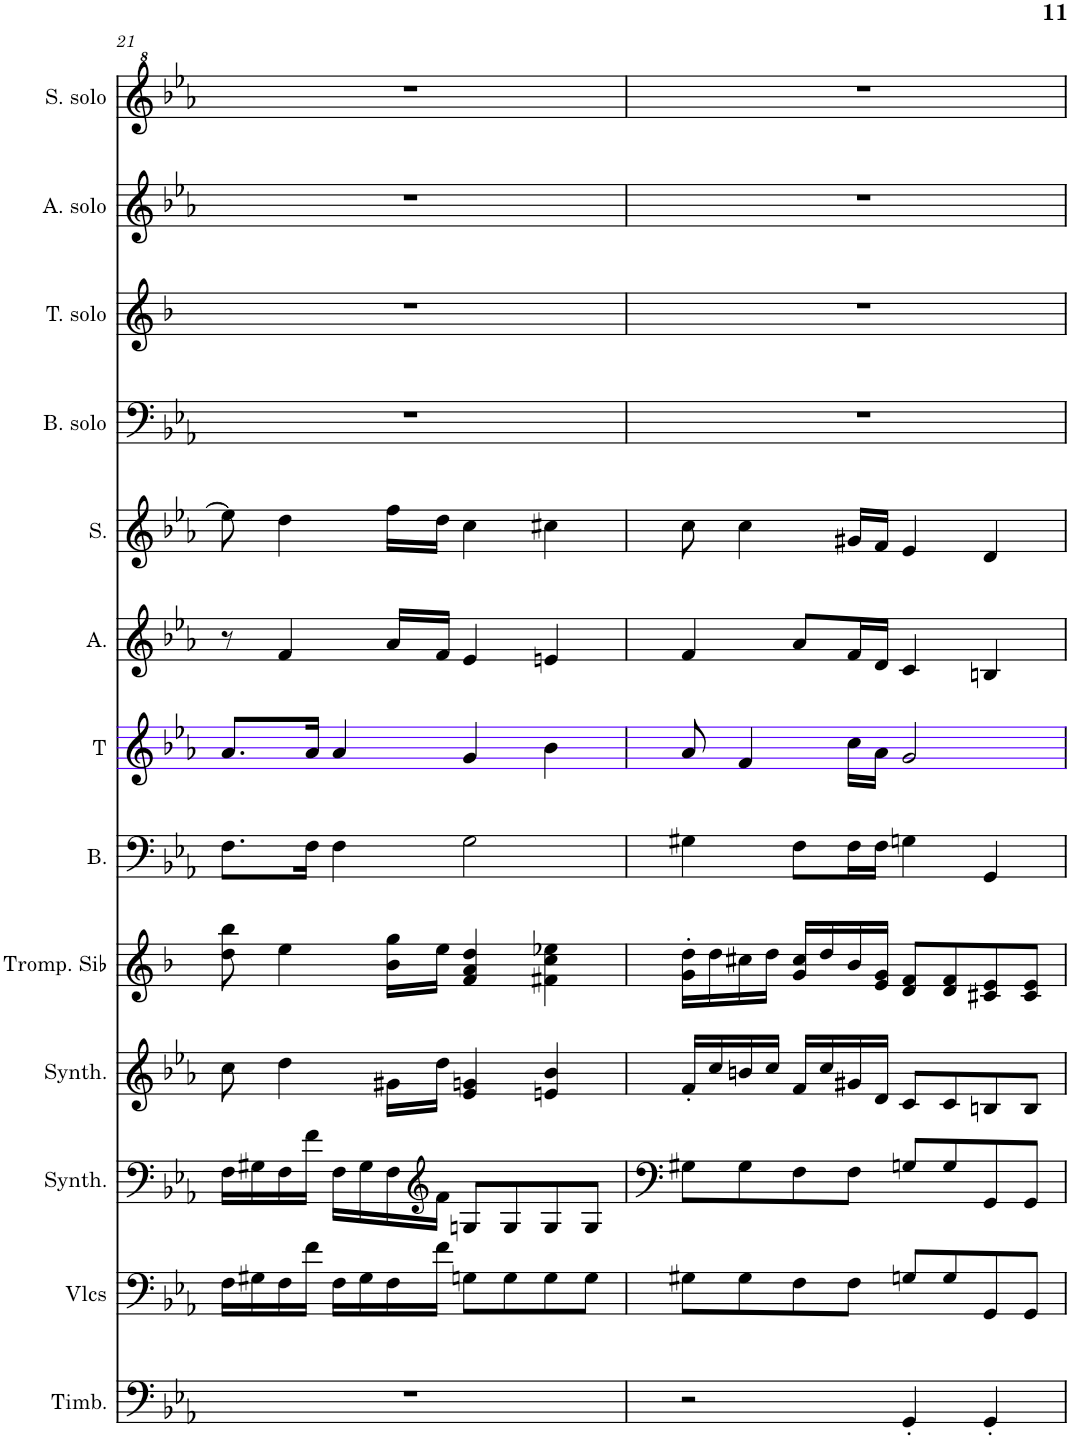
**kern	**kern	**kern	**kern	**kern	**kern	**kern	**kern	**kern	**kern	**kern	**kern	**kern
*part13	*part12	*part11	*part10	*part9	*part8	*part7	*part6	*part5	*part4	*part3	*part2	*part1
*staff13	*staff12	*staff11	*staff10	*staff9	*staff8	*staff7	*staff6	*staff5	*staff4	*staff3	*staff2	*staff1
*I"Timbales, Staff-1	*I"Violoncelles, D'Bass/Strings, etc	*I"Synthétiseur d'instruments à cordes, Synth strings, etc	*I"Synthétiseur d'instruments à cordes, Synth strings 2	*I"Trompette en Sib, 1st violins	*I"Basse	*I"Ténors	*I"Alto	*I"Soprano	*I"Bases Solo	*I"Ténor solo	*I"Alto solo	*I"Soprano Solo
*I'Timb.	*I'Vlcs	*I'Synth.	*I'Synth.	*I'Tromp. Sib	*I'B.	*I'T	*I'A.	*I'S.	*I'B. solo	*I'T. solo	*I'A. solo	*I'S. solo
!!LO:PB:g=z
*clefF4	*clefF4	*clefG2	*clefG2	*clefG2	*clefF4	*clefG2	*clefG2	*clefG2	*clefF4	*clefG2	*clefG2	*clefG^2
*	*	*	*	*Trd1c2	*	*	*	*	*	*Trd8c14	*	*
*k[b-e-a-]	*k[b-e-a-]	*k[b-e-a-]	*k[b-e-a-]	*k[b-]	*k[b-e-a-]	*k[b-e-a-]	*k[b-e-a-]	*k[b-e-a-]	*k[b-e-a-]	*k[b-]	*k[b-e-a-]	*k[b-e-a-]
*M4/4	*M4/4	*M4/4	*M4/4	*M4/4	*M4/4	*M4/4	*M4/4	*M4/4	*M4/4	*M4/4	*M4/4	*M4/4
=21	=21	=21	=21	=21	=21	=21	=21	=21	=21	=21	=21	=21
1r	16F\LL	16F\LL	8cc\	8dd\ 8bb-\	8.F\L	8.a-/L	8r	8ee-\]	1r	1r	1r	1r
.	16G#X\	16G#X\	.	.	.	.	.	.	.	.	.	.
.	16F\	16F\	4dd\	4ee\	.	.	4f/	4dd\	.	.	.	.
.	16f\JJ	16f\JJ	.	.	16F\Jk	16a-/Jk	.	.	.	.	.	.
.	16F\LL	16F\LL	.	.	4F\	4a-/	.	.	.	.	.	.
.	16G#\	16G#\	.	.	.	.	.	.	.	.	.	.
.	16F\	16F\	16g#X\LL	16b-\ 16gg\LL	.	.	16a-/LL	16ff\LL	.	.	.	.
*	*	*clefG2	*	*	*	*	*	*	*	*	*	*
.	16f\JJ	16f\JJ	16dd\JJ	16ee\JJ	.	.	16f/JJ	16dd\JJ	.	.	.	.
.	8Gn\L	8Gn/L	4e-/ 4gn/	4f/ 4a/ 4dd/	2G\	4g/	4e-/	4cc\	.	.	.	.
.	8G\	8G/	.	.	.	.	.	.	.	.	.	.
.	8G\	8G/	4en/ 4b-/	4f#X\ 4cc\ 4ee-X\	.	4b-\	4en/	4cc#X\	.	.	.	.
.	8G\J	8G/J	.	.	.	.	.	.	.	.	.	.
=22	=22	=22	=22	=22	=22	=22	=22	=22	=22	=22	=22	=22
2r	8G#X\L	8G#X\L	16f'/LL	16g\' 16dd\'LL	4G#X\	8a-/	4f/	8cc\	1r	1r	1r	1r
.	.	.	16cc/	16dd\	.	.	.	.	.	.	.	.
.	8G#\	8G#\	16bn/	16cc#X\	.	4f/	.	4cc\	.	.	.	.
.	.	.	16cc/JJ	16dd\JJ	.	.	.	.	.	.	.	.
.	8F\	8F\	16f/LL	16g/ 16cc#/LL	8F\L	.	8a-/L	.	.	.	.	.
.	.	.	16cc/	16dd/	.	.	.	.	.	.	.	.
.	8F\J	8F\J	16g#X/	16b-/	16F\L	16cc\LL	16f/L	16g#X/LL	.	.	.	.
.	.	.	16d/JJ	16e/ 16g/JJ	16F\JJ	16a-\JJ	16d/JJ	16f/JJ	.	.	.	.
4GG'/	8Gn/L	8Gn/L	8c/L	8d/ 8f/L	4Gn\	2g/	4c/	4e-/	.	.	.	.
.	8G/	8G/	8c/	8d/ 8f/	.	.	.	.	.	.	.	.
4GG'/	8GG/	8GG/	8Bn/	8c#X/ 8e/	4GG/	.	4Bn/	4d/	.	.	.	.
.	8GG/J	8GG/J	8B/J	8c#/ 8e/J	.	.	.	.	.	.	.	.
=	=	=	=	=	=	=	=	=	=	=	=	=
*-	*-	*-	*-	*-	*-	*-	*-	*-	*-	*-	*-	*-
